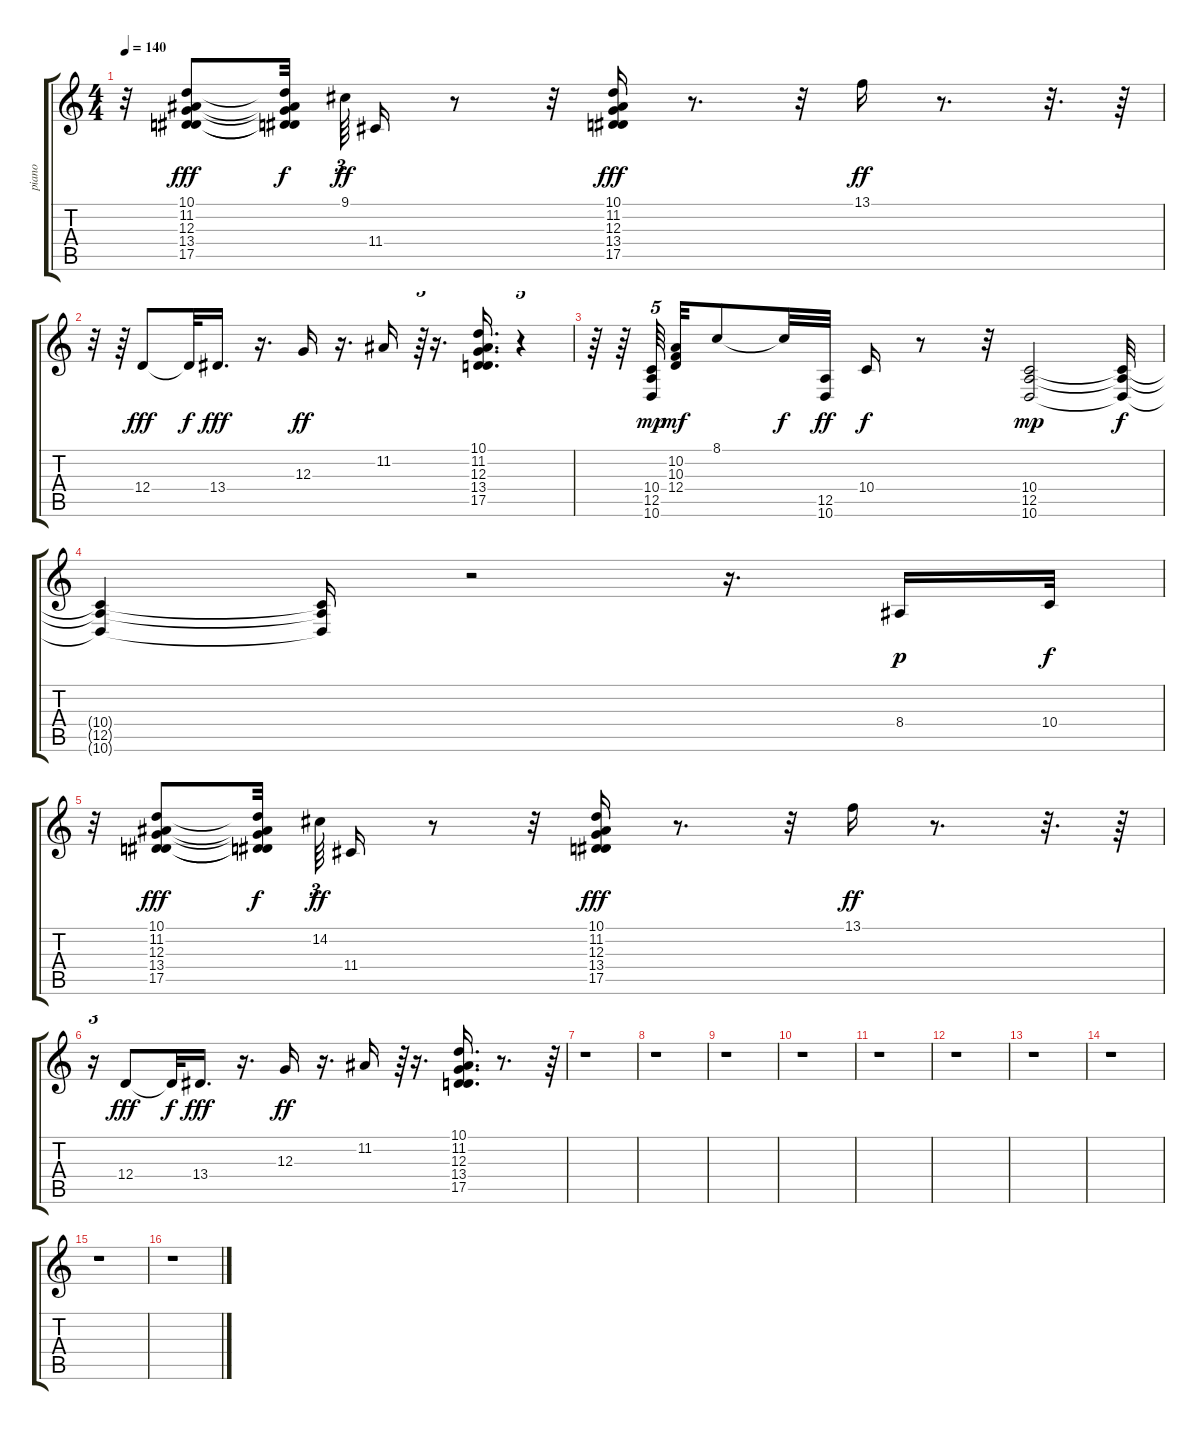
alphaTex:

\track ("piano" "piano") {instrument acousticgrandpiano}
\staff {score tabs}
\tuning (E4 B3 G3 D3 A2 E2) {hide}
\ts (4 4)
\tempo 140
\clef g2
\ks c
r.32{dy f} (10.1 11.2 12.3 13.4 17.5).8{dy fff} (10.1{t} 11.2{t} 12.3{t} 13.4{t} 17.5{t}).32{dy f beam splitsecondary} 9.1.64{tu (3 2) dy ff} 11.4.16 r.8 r.32 (10.1 11.2 12.3 13.4 17.5).16{dy fff} r.8{d} r.32 13.1.16{dy ff} r.8{d} r.32{d} r.64 |
r.32 r.64 12.4.8{dy fff} 12.4{t}.32{dy f} 13.4.16{d dy fff} r.16{d} 12.3.16{dy ff} r.16{d} 11.2.16 r.64{tu (3 2)} r.16{d} (10.1 11.2 12.3 13.4 17.5).16{d} r.4{tu (5 4)} |
r.64 r.64 (10.4 12.5 10.6).64{tu (5 4) dy mp beam splitsecondary} (10.2 10.3 12.4).32{dy mf} 8.1.8 8.1{t}.32{dy f} (12.5 10.6).32{dy ff} 10.4.16{dy f} r.8 r.32 (10.4 12.5 10.6).2{dy mp} (10.4{t} 12.5{t} 10.6{t}).32{dy f} |
(10.4{t} 12.5{t} 10.6{t}).4 (10.4{t} 12.5{t} 10.6{t}).16 r.2 r.16{d} 8.4.16{dy p} 10.4.32{dy f} |
r.32 (10.1 11.2 12.3 13.4 17.5).8{dy fff} (10.1{t} 11.2{t} 12.3{t} 13.4{t} 17.5{t}).32{dy f beam splitsecondary} 14.2.64{tu (3 2) dy ff} 11.4.16 r.8 r.32 (10.1 11.2 12.3 13.4 17.5).16{dy fff} r.8{d} r.32 13.1.16{dy ff} r.8{d} r.32{d} r.64 |
r.16{tu (3 2)} 12.4.8{dy fff} 12.4{t}.32{dy f} 13.4.16{d dy fff} r.16{d} 12.3.16{dy ff} r.16{d} 11.2.16 r.64{tu (3 2)} r.16{d} (10.1 11.2 12.3 13.4 17.5).16{d} r.8{d} r.64{tu (3 2)} |
r.1 |
r.1 |
r.1 |
r.1 |
r.1 |
r.1 |
r.1 |
r.1 |
r.1 |
r.1
